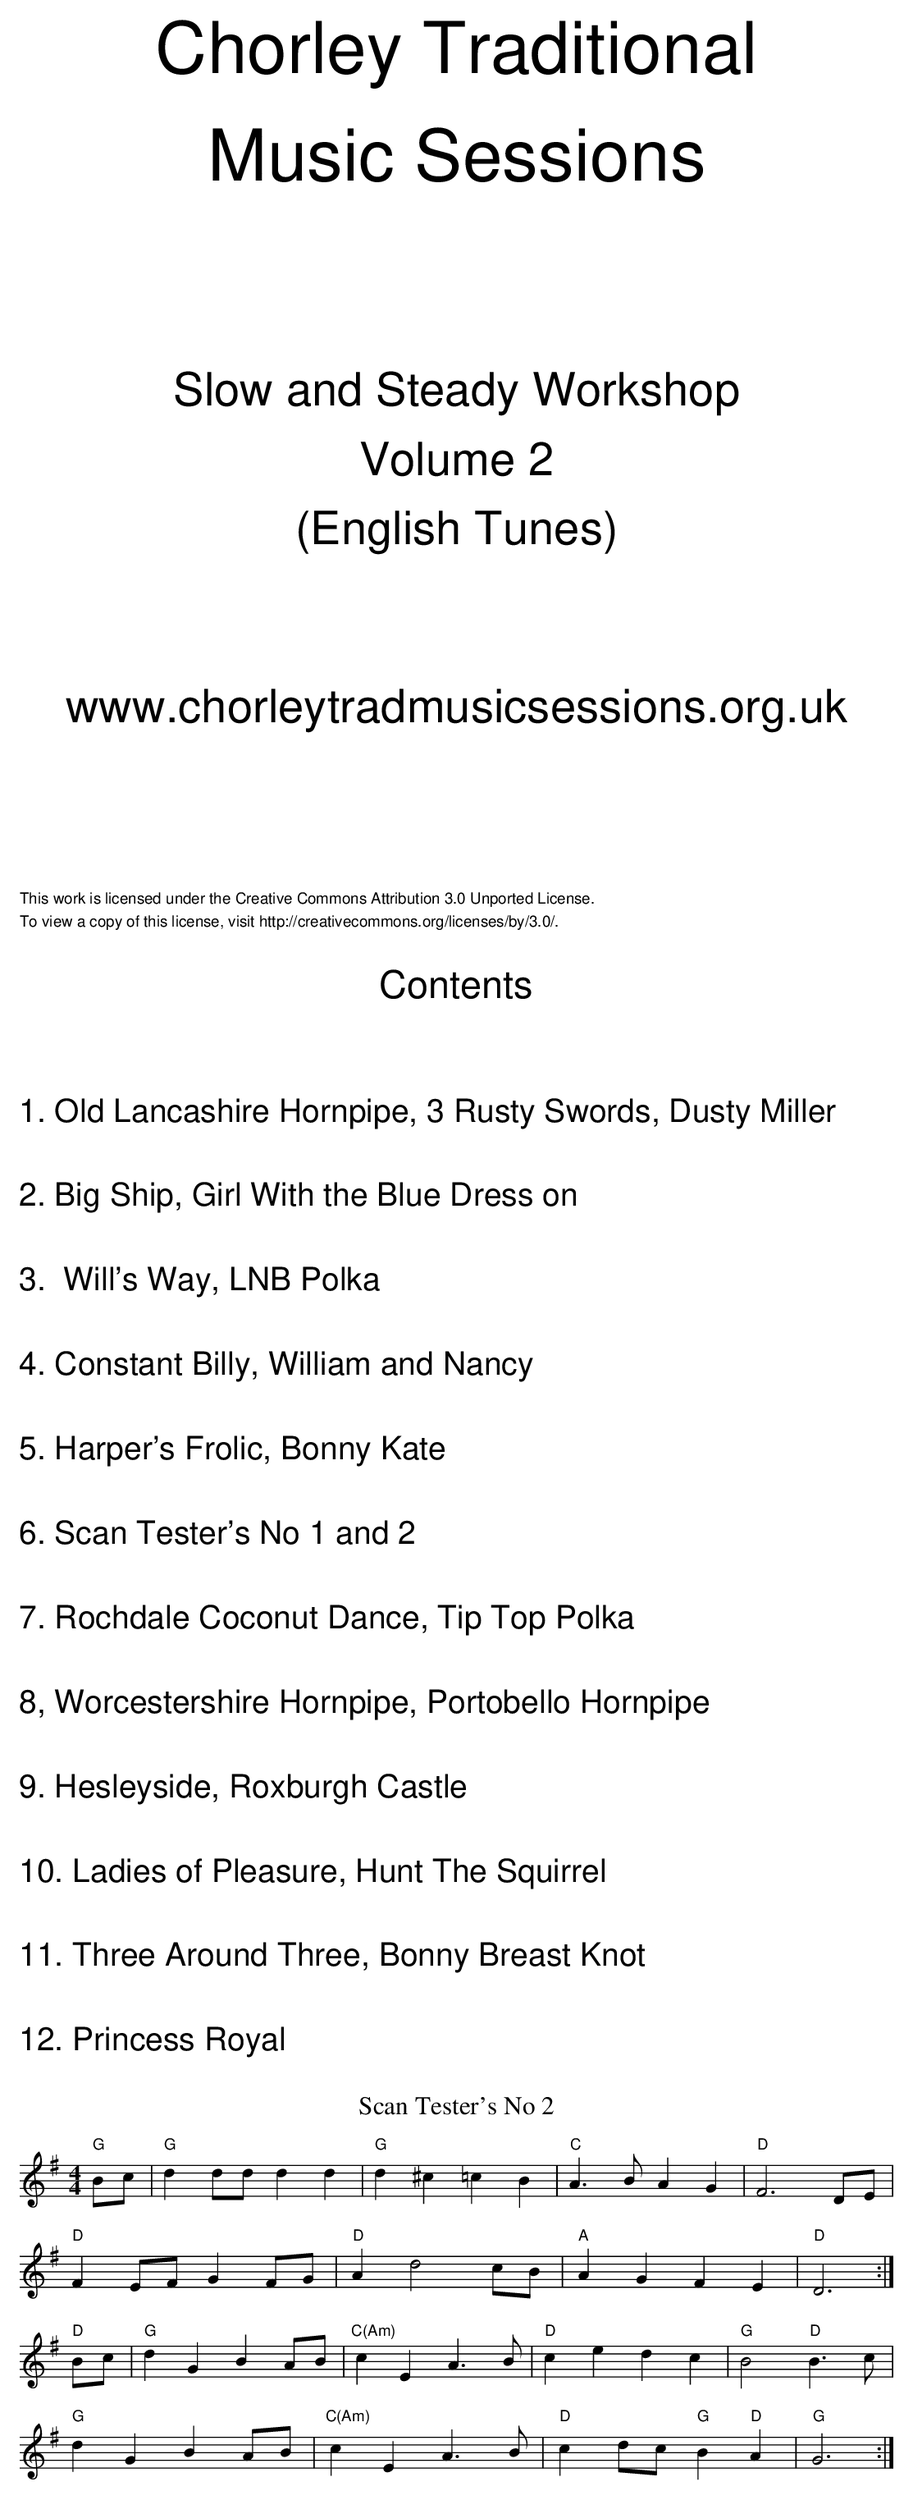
X:1
T:Scan Tester's No 2
M:4/4
L:1/8
K:G
"G"Bc|"G"d2dd d2d2|"G"d2^c2=c2B2|"C"A3B A2G2|"D"F6DE|
"D"F2EF G2FG|"D"A2d4cB|"A"A2G2F2E2|"D"D6:|
"D"Bc|"G"d2G2B2AB|"C(Am)"c2E2A3B|"D"c2e2d2c2|"G"B4"D"B3c|
"G"d2G2B2AB|"C(Am)"c2E2A3B|"D"c2dc "G"B2"D"A2|"G"G6:|
